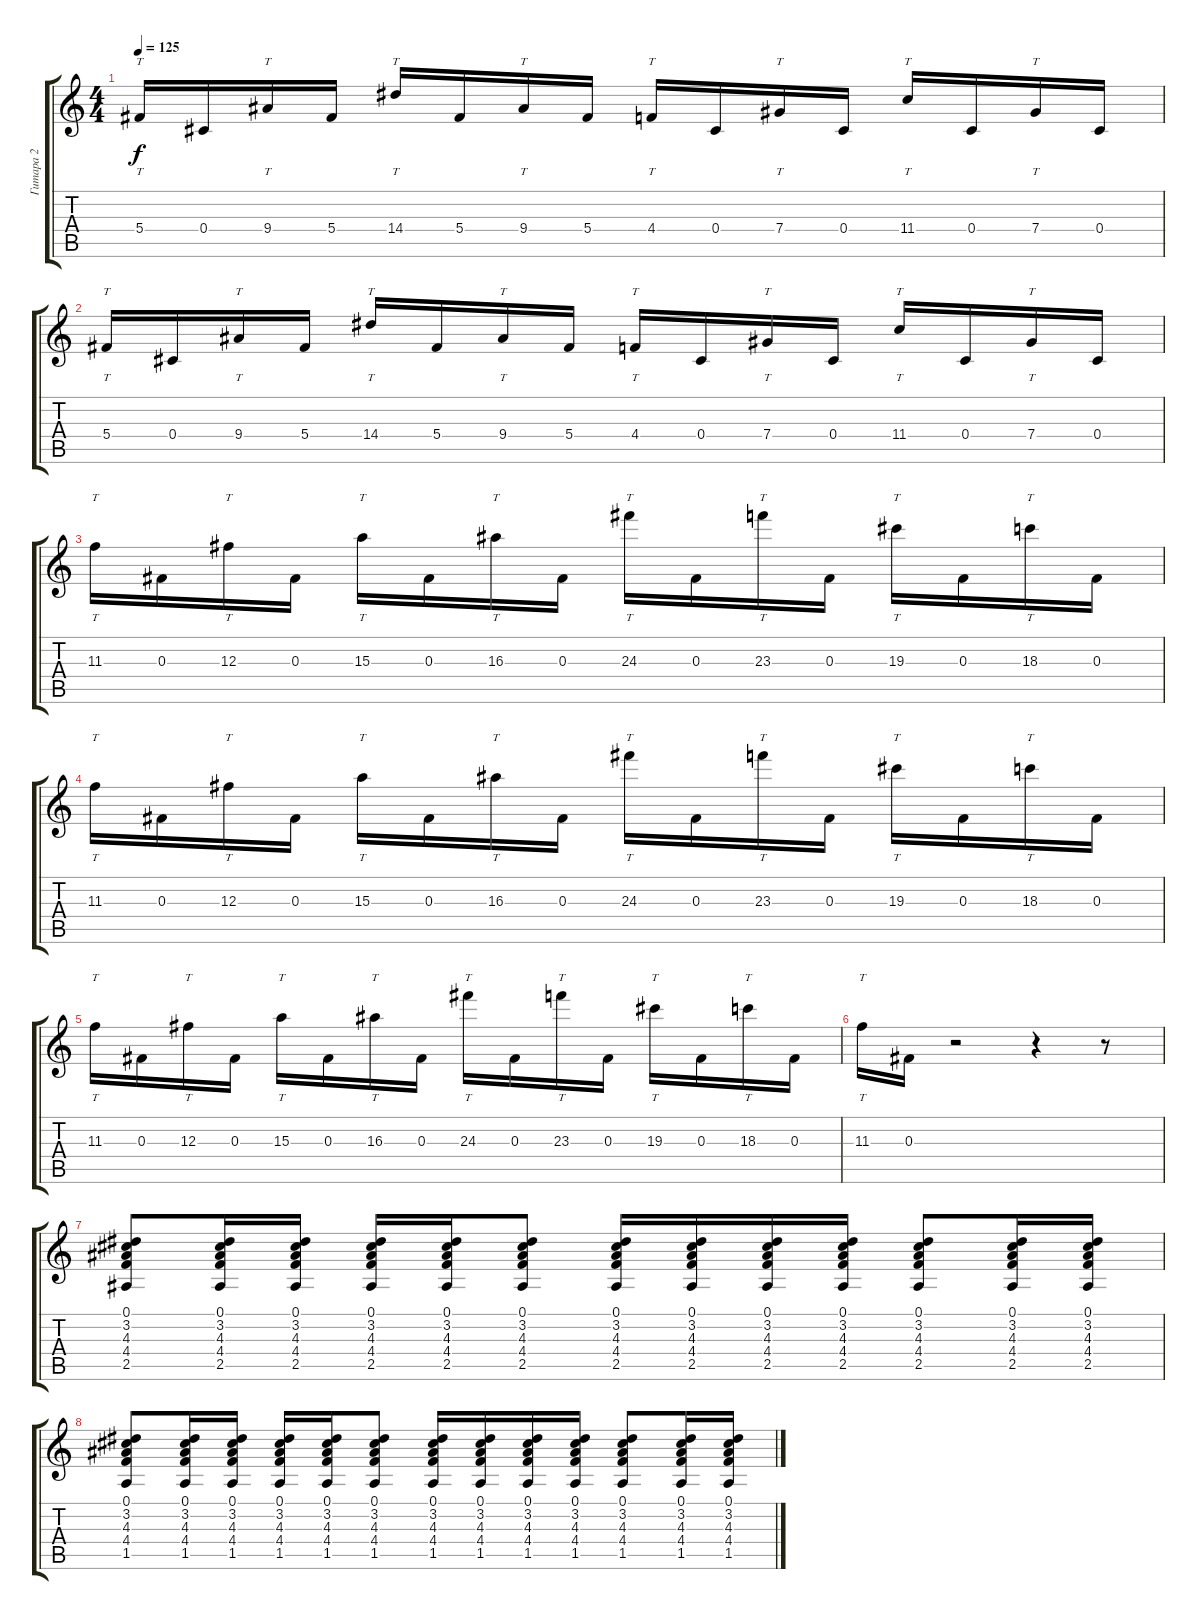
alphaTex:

\track ("Гитара 2" "Гитара 2") {instrument electricguitarmuted}
\staff {score tabs}
\tuning (Eb4 Bb3 Gb3 Db3 Ab2 Db2) {hide}
\ts (4 4)
\tempo 125
\clef g2
\ks c
5.4.16{tt dy f} 0.4.16 9.4.16{tt} 5.4.16 14.4.16{tt} 5.4.16 9.4.16{tt} 5.4.16 4.4.16{tt} 0.4.16 7.4.16{tt} 0.4.16 11.4.16{tt} 0.4.16 7.4.16{tt} 0.4.16 |
5.4.16{tt} 0.4.16 9.4.16{tt} 5.4.16 14.4.16{tt} 5.4.16 9.4.16{tt} 5.4.16 4.4.16{tt} 0.4.16 7.4.16{tt} 0.4.16 11.4.16{tt} 0.4.16 7.4.16{tt} 0.4.16 |
11.3.16{tt} 0.3.16 12.3.16{tt} 0.3.16 15.3.16{tt} 0.3.16 16.3.16{tt} 0.3.16 24.3.16{tt} 0.3.16 23.3.16{tt} 0.3.16 19.3.16{tt} 0.3.16 18.3.16{tt} 0.3.16 |
11.3.16{tt} 0.3.16 12.3.16{tt} 0.3.16 15.3.16{tt} 0.3.16 16.3.16{tt} 0.3.16 24.3.16{tt} 0.3.16 23.3.16{tt} 0.3.16 19.3.16{tt} 0.3.16 18.3.16{tt} 0.3.16 |
11.3.16{tt} 0.3.16 12.3.16{tt} 0.3.16 15.3.16{tt} 0.3.16 16.3.16{tt} 0.3.16 24.3.16{tt} 0.3.16 23.3.16{tt} 0.3.16 19.3.16{tt} 0.3.16 18.3.16{tt} 0.3.16 |
11.3.16{tt} 0.3.16 r.2 r.4 r.8 |
(0.1 3.2 4.3 4.4 2.5).8 (0.1 3.2 4.3 4.4 2.5).16 (0.1 3.2 4.3 4.4 2.5).16 (0.1 3.2 4.3 4.4 2.5).16 (0.1 3.2 4.3 4.4 2.5).16 (0.1 3.2 4.3 4.4 2.5).8 (0.1 3.2 4.3 4.4 2.5).16 (0.1 3.2 4.3 4.4 2.5).16 (0.1 3.2 4.3 4.4 2.5).16 (0.1 3.2 4.3 4.4 2.5).16 (0.1 3.2 4.3 4.4 2.5).8 (0.1 3.2 4.3 4.4 2.5).16 (0.1 3.2 4.3 4.4 2.5).16 |
(0.1 3.2 4.3 4.4 1.5).8 (0.1 3.2 4.3 4.4 1.5).16 (0.1 3.2 4.3 4.4 1.5).16 (0.1 3.2 4.3 4.4 1.5).16 (0.1 3.2 4.3 4.4 1.5).16 (0.1 3.2 4.3 4.4 1.5).8 (0.1 3.2 4.3 4.4 1.5).16 (0.1 3.2 4.3 4.4 1.5).16 (0.1 3.2 4.3 4.4 1.5).16 (0.1 3.2 4.3 4.4 1.5).16 (0.1 3.2 4.3 4.4 1.5).8 (0.1 3.2 4.3 4.4 1.5).16 (0.1 3.2 4.3 4.4 1.5).16
